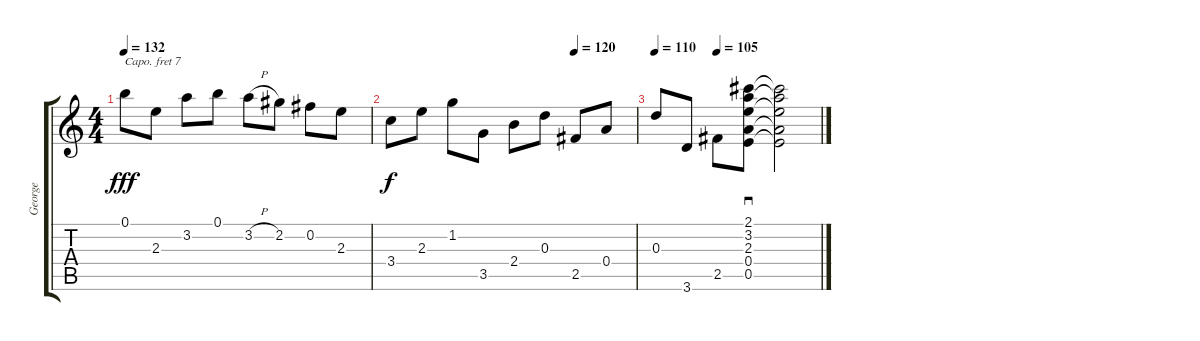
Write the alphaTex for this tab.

\track ("George" "George") {instrument acousticguitarsteel}
\staff {score tabs}
\capo 7
\tuning (E4 B3 G3 D3 A2 E2) {hide}
\ts (4 4)
\tempo 132
\clef g2
\ks c
0.1.8{dy fff} 2.3.8 3.2.8 0.1.8 3.2{h}.8 2.2.8 0.2.8 2.3.8 |
\tempo (120 0.75)
3.4.8{dy f} 2.3.8 1.2.8 3.5.8 2.4.8 0.3.8 2.5.8 0.4.8 |
\tempo 110
\tempo (105 0.375)
0.3.8 3.6.8 2.5.8 (2.1 3.2 2.3 0.4 0.5).8{sd} (2.1{t} 3.2{t} 2.3{t} 0.4{t} 0.5{t}).2
